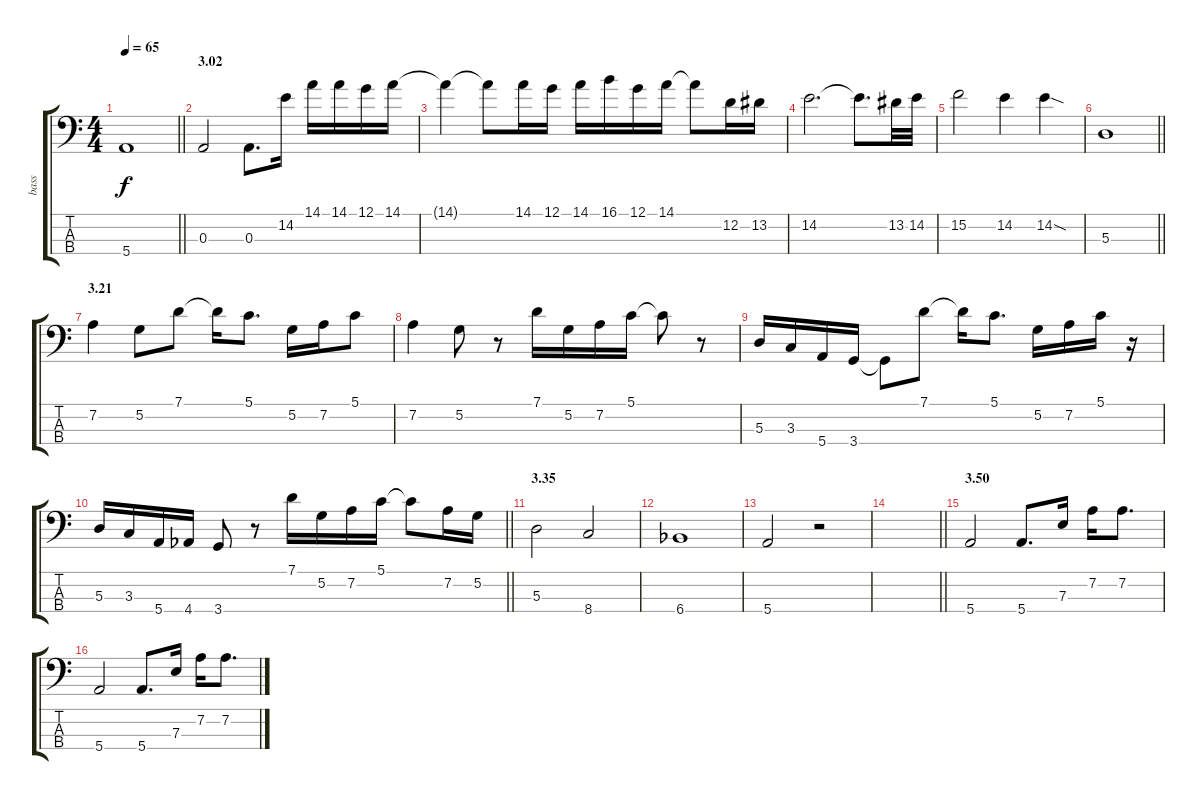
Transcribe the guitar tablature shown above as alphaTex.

\track ("bass" "bass") {instrument electricbassfinger}
\staff {score tabs}
\tuning (G2 D2 A1 E1) {hide}
\ts (4 4)
\tempo 65
\clef f4
\barLineRight lightlight
\ks c
5.4.1{dy f} |
\section ("" "3.02")
0.3.2 0.3.8{d} 14.2.16 14.1.16 14.1.16 12.1.16 14.1.16 |
14.1{t}.4 14.1{t}.8 14.1.16 12.1.16 14.1.16 16.1.16 12.1.16 14.1.16 14.1{t}.8 12.2.16 13.2.16 |
14.2.2{d} 14.2{t}.8{d} 13.2.32 14.2.32 |
15.2.2 14.2.4 14.2{sod}.4 |
\barLineRight lightlight
5.3.1 |
\section ("" "3.21")
7.2.4 5.2.8 7.1.8 7.1{t}.16 5.1.8{d} 5.2.16 7.2.16 5.1.8 |
7.2.4 5.2.8 r.8 7.1.16 5.2.16 7.2.16 5.1.16 5.1{t}.8 r.8 |
5.3.16 3.3.16 5.4.16 3.4.16 3.4{t}.8 7.1.8 7.1{t}.16 5.1.8{d} 5.2.16 7.2.16 5.1.16 r.16 |
\barLineRight lightlight
5.3.16 3.3.16 5.4.16 4.4{acc b}.16 3.4.8 r.8 7.1.16 5.2.16 7.2.16 5.1.16 5.1{t}.8 7.2.16 5.2.16 |
\section ("" "3.35")
5.3.2 8.4.2 |
6.4{acc b}.1 |
5.4.2 r.2 |
\barLineRight lightlight
|
\section ("" "3.50")
5.4.2 5.4.8{d} 7.3.16 7.2.16 7.2.8{d} |
5.4.2 5.4.8{d} 7.3.16 7.2.16 7.2.8{d}
